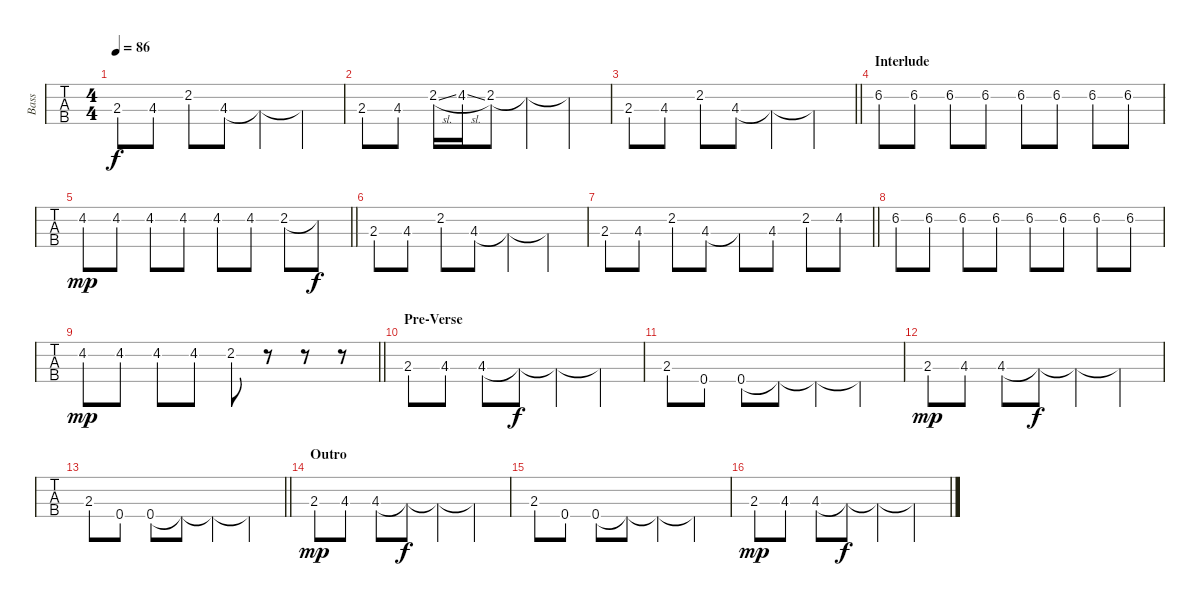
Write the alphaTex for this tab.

\track ("Bass" "Bass") {instrument electricbassfinger}
\staff {tabs}
\tuning (G2 D2 A1 E1) {hide}
\ts (4 4)
\tempo 86
\clef f4
\ks c
2.3.8{dy f} 4.3.8 2.2.8 4.3.8 4.3{t}.4 4.3{t}.4 |
2.3.8 4.3.8 2.2{sl}.16 4.2{sl}.16 2.2.8 2.2{t}.4 2.2{t}.4 |
\barLineRight lightlight
2.3.8 4.3.8 2.2.8 4.3.8 4.3{t}.4 4.3{t}.4 |
\section ("" "Interlude")
6.2.8 6.2.8 6.2.8 6.2.8 6.2.8 6.2.8 6.2.8 6.2.8 |
\barLineRight lightlight
4.2.8{dy mp} 4.2.8 4.2.8 4.2.8 4.2.8 4.2.8 2.2.8 2.2{t}.8{dy f} |
2.3.8 4.3.8 2.2.8 4.3.8 4.3{t}.4 4.3{t}.4 |
\barLineRight lightlight
2.3.8 4.3.8 2.2.8 4.3.8 4.3{t}.8 4.3.8 2.2.8 4.2.8 |
6.2.8 6.2.8 6.2.8 6.2.8 6.2.8 6.2.8 6.2.8 6.2.8 |
\barLineRight lightlight
4.2.8{dy mp} 4.2.8 4.2.8 4.2.8 2.2.8 r.8 r.8 r.8 |
\section ("" "Pre-Verse")
2.3.8 4.3.8 4.3.8 4.3{t}.8{dy f} 4.3{t}.4 4.3{t}.4 |
2.3.8 0.4.8 0.4.8 0.4{t}.8 0.4{t}.4 0.4{t}.4 |
2.3.8{dy mp} 4.3.8 4.3.8 4.3{t}.8{dy f} 4.3{t}.4 4.3{t}.4 |
\barLineRight lightlight
2.3.8 0.4.8 0.4.8 0.4{t}.8 0.4{t}.4 0.4{t}.4 |
\section ("" "Outro")
2.3.8{dy mp} 4.3.8 4.3.8 4.3{t}.8{dy f} 4.3{t}.4 4.3{t}.4 |
2.3.8 0.4.8 0.4.8 0.4{t}.8 0.4{t}.4 0.4{t}.4 |
2.3.8{dy mp} 4.3.8 4.3.8 4.3{t}.8{dy f} 4.3{t}.4 4.3{t}.4
